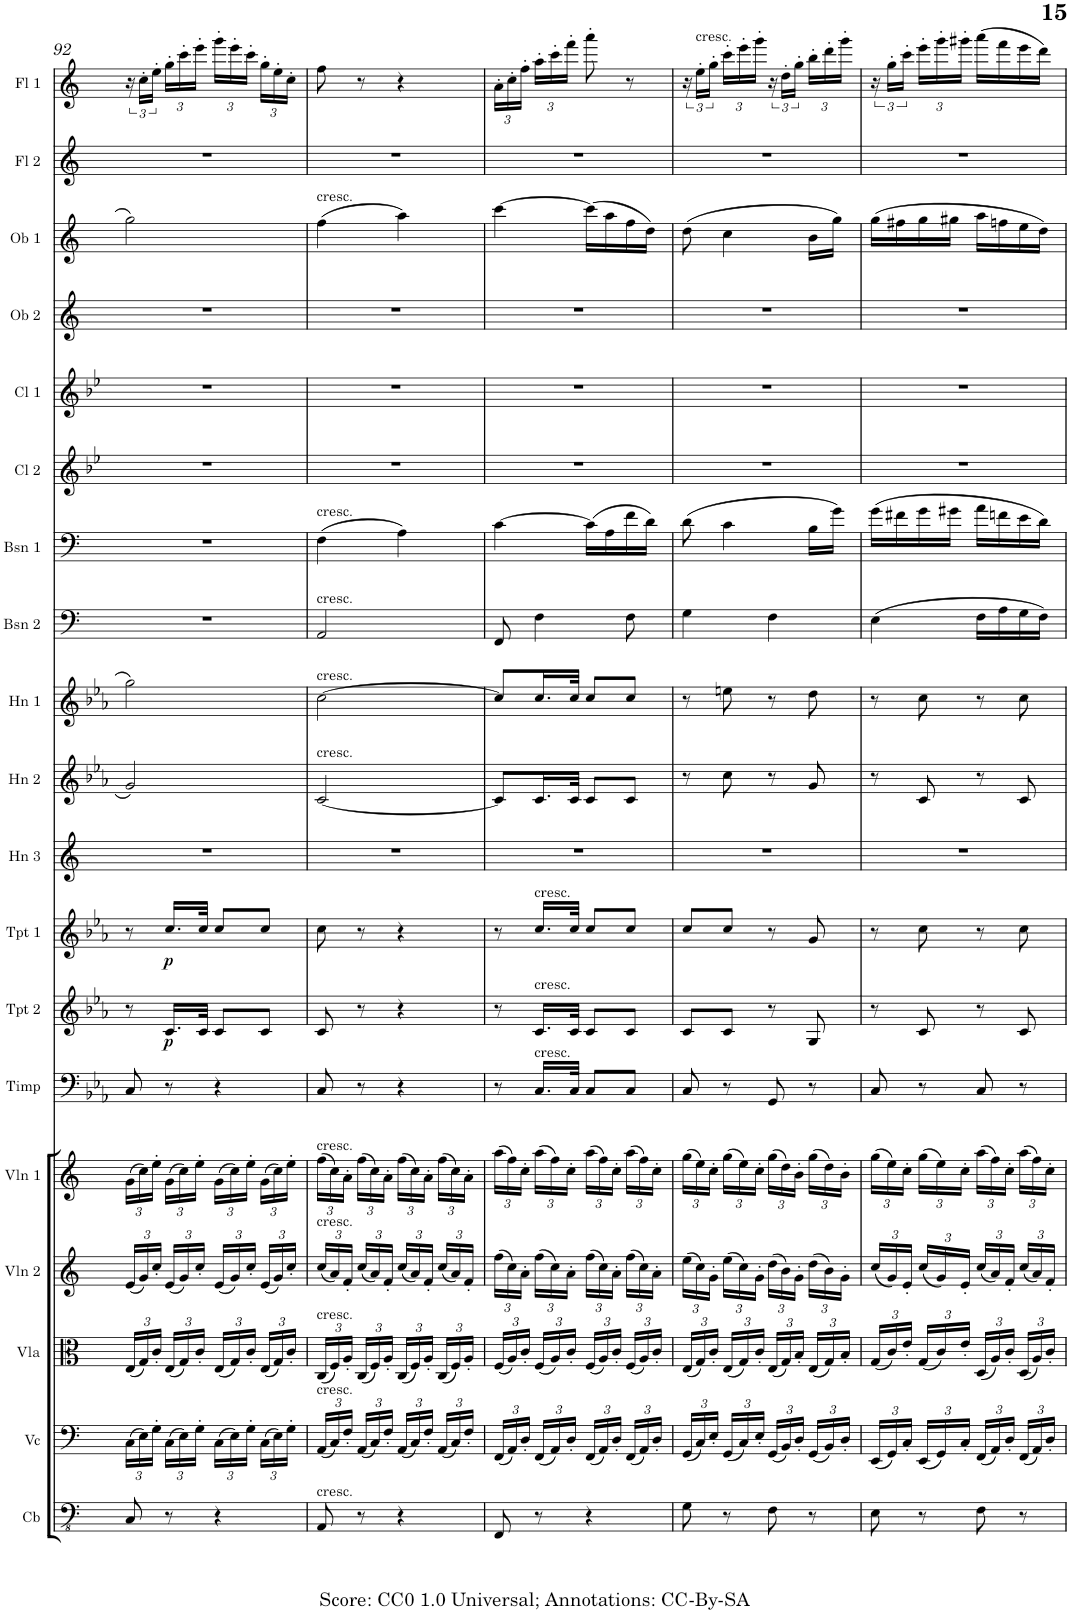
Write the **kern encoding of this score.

**kern	**kern	**kern	**kern	**kern	**kern	**kern	**dynam	**kern	**dynam	**kern	**kern	**kern	**kern	**kern	**kern	**kern	**kern	**kern	**kern	**kern
*part19	*part18	*part17	*part16	*part15	*part14	*part13	*part13	*part12	*part12	*part11	*part10	*part9	*part8	*part7	*part6	*part5	*part4	*part3	*part2	*part1
*staff19	*staff18	*staff17	*staff16	*staff15	*staff14	*staff13	*staff13	*staff12	*staff12	*staff11	*staff10	*staff9	*staff8	*staff7	*staff6	*staff5	*staff4	*staff3	*staff2	*staff1
*I"Contrabass	*I"Violoncello	*I"Viola	*I"Violin 2	*I"Violin 1	*I"Timpani	*I"C Trumpet 2	*	*I"C Trumpet 1	*	*I"Eb Horn 3	*I"C Horn 2	*I"C Horn 1	*I"Bassoon 2	*I"Bassoon 1	*I"Bb Clarinet 3	*I"Bb Clarinet 1	*I"Oboe 2	*I"Oboe 1	*I"Flute 2	*I"Flute 1
*I'Cb	*I'Vc	*I'Vla	*I'Vln 2	*I'Vln 1	*I'Timp	*I'Tpt 2	*	*I'Tpt 1	*	*I'Hn 3	*I'Hn 2	*I'Hn 1	*I'Bsn 2	*I'Bsn 1	*I'Cl 2	*I'Cl 1	*I'Ob 2	*I'Ob 1	*I'Fl 2	*I'Fl 1
!!LO:PB:g=z
*clefFv4	*clefF4	*clefC3	*clefG2	*clefG2	*clefF4	*clefG2	*	*clefG2	*	*clefG2	*clefG2	*clefG2	*clefF4	*clefF4	*clefG2	*clefG2	*clefG2	*clefG2	*clefG2	*clefG2
*	*	*	*	*	*	*	*	*	*	*Trd5c9	*Trd7c12	*Trd7c12	*	*	*Trd1c2	*Trd1c2	*	*	*	*
*k[]	*k[]	*k[]	*k[]	*k[]	*k[b-e-a-]	*k[b-e-a-]	*	*k[b-e-a-]	*	*k[]	*k[b-e-a-]	*k[b-e-a-]	*k[]	*k[]	*k[b-e-]	*k[b-e-]	*k[]	*k[]	*k[]	*k[]
*C:	*C:	*C:	*C:	*C:	*	*	*	*	*	*	*	*	*C:	*C:	*	*	*C:	*C:	*C:	*C:
*M2/4	*M2/4	*M2/4	*M2/4	*M2/4	*M2/4	*M2/4	*	*M2/4	*	*M2/4	*M2/4	*M2/4	*M2/4	*M2/4	*M2/4	*M2/4	*M2/4	*M2/4	*M2/4	*M2/4
*	*Xbrackettup	*Xbrackettup	*Xbrackettup	*Xbrackettup	*	*	*	*	*	*	*	*	*	*	*	*	*	*	*	*
=92	=92	=92	=92	=92	=92	=92	=92	=92	=92	=92	=92	=92	=92	=92	=92	=92	=92	=92	=92	=92
8CC/	(24C\LL	(24E/LL	(24e/LL	(24g\LL	8C/	8r	.	8r	.	2r	2g/	2gg\	2r	2r	2r	2r	2r	2gg\	2r	24r
.	24E\)	24G/)	24g/)	24cc\)	.	.	.	.	.	.	.	.	.	.	.	.	.	.	.	24cc'\LL
.	24G'\JJ	24c'/JJ	24cc'/JJ	24ee'\JJ	.	.	.	.	.	.	.	.	.	.	.	.	.	.	.	24ee'\JJ
*	*	*	*	*	*	*	*	*	*	*	*	*	*	*	*	*	*	*	*	*Xbrackettup
!	!	!	!	!	!	!	!LO:DY:b	!	!LO:DY:b	!	!	!	!	!	!	!	!	!	!	!
8r	(24C\LL	(24E/LL	(24e/LL	(24g\LL	8r	16.c/LL	p	16.cc/LL	p	.	.	.	.	.	.	.	.	.	.	24gg'\LL
.	24E\)	24G/)	24g/)	24cc\)	.	.	.	.	.	.	.	.	.	.	.	.	.	.	.	24ccc'\
.	24G'\JJ	24c'/JJ	24cc'/JJ	24ee'\JJ	.	.	.	.	.	.	.	.	.	.	.	.	.	.	.	24eee'\JJ
.	.	.	.	.	.	32c/JJk	.	32cc/JJk	.	.	.	.	.	.	.	.	.	.	.	.
4r	(24C\LL	(24E/LL	(24e/LL	(24g\LL	4r	8c/L	.	8cc/L	.	.	.	.	.	.	.	.	.	.	.	24ggg'\LL
.	24E\)	24G/)	24g/)	24cc\)	.	.	.	.	.	.	.	.	.	.	.	.	.	.	.	24eee'\
.	24G'\JJ	24c'/JJ	24cc'/JJ	24ee'\JJ	.	.	.	.	.	.	.	.	.	.	.	.	.	.	.	24ccc'\JJ
.	(24C\LL	(24E/LL	(24e/LL	(24g\LL	.	8c/J	.	8cc/J	.	.	.	.	.	.	.	.	.	.	.	24gg'\LL
.	24E\)	24G/)	24g/)	24cc\)	.	.	.	.	.	.	.	.	.	.	.	.	.	.	.	24ee'\
.	24G'\JJ	24c'/JJ	24cc'/JJ	24ee'\JJ	.	.	.	.	.	.	.	.	.	.	.	.	.	.	.	24cc'\JJ
=93	=93	=93	=93	=93	=93	=93	=93	=93	=93	=93	=93	=93	=93	=93	=93	=93	=93	=93	=93	=93
!	!	!	!	!	!	!	!	!	!	!	!	!	!	!	!	!	!	!LO:TX:a:t=cresc.	!	!
!	!	!	!	!	!	!	!	!	!	!	!	!	!	!LO:TX:a:t=cresc.	!	!	!	!	!	!
!	!	!	!	!	!	!	!	!	!	!	!	!	!LO:TX:a:t=cresc.	!	!	!	!	!	!	!
!	!	!	!	!	!	!	!	!	!	!	!	!LO:TX:a:t=cresc.	!	!	!	!	!	!	!	!
!	!	!	!	!	!	!	!	!	!	!	!LO:TX:a:t=cresc.	!	!	!	!	!	!	!	!	!
!	!	!	!	!LO:TX:a:t=cresc.	!	!	!	!	!	!	!	!	!	!	!	!	!	!	!	!
!	!	!	!LO:TX:a:t=cresc.	!	!	!	!	!	!	!	!	!	!	!	!	!	!	!	!	!
!	!	!LO:TX:a:t=cresc.	!	!	!	!	!	!	!	!	!	!	!	!	!	!	!	!	!	!
!	!LO:TX:a:t=cresc.	!	!	!	!	!	!	!	!	!	!	!	!	!	!	!	!	!	!	!
!LO:TX:a:t=cresc.	!	!	!	!	!	!	!	!	!	!	!	!	!	!	!	!	!	!	!	!
8AAA/	(24AA/LL	(24C/LL	(24cc/LL	(24ff\LL	8C/	8c/	.	8cc\	.	2r	[2c/	[2cc\	2AA/	(4F\	2r	2r	2r	(4ff\	2r	8ff\
.	24C/)	24F/)	24a/)	24cc\)	.	.	.	.	.	.	.	.	.	.	.	.	.	.	.	.
.	24F'/JJ	24A'/JJ	24f'/JJ	24a'\JJ	.	.	.	.	.	.	.	.	.	.	.	.	.	.	.	.
8r	(24AA/LL	(24C/LL	(24cc/LL	(24ff\LL	8r	8r	.	8r	.	.	.	.	.	.	.	.	.	.	.	8r
.	24C/)	24F/)	24a/)	24cc\)	.	.	.	.	.	.	.	.	.	.	.	.	.	.	.	.
.	24F'/JJ	24A'/JJ	24f'/JJ	24a'\JJ	.	.	.	.	.	.	.	.	.	.	.	.	.	.	.	.
4r	(24AA/LL	(24C/LL	(24cc/LL	(24ff\LL	4r	4r	.	4r	.	.	.	.	.	4A\)	.	.	.	4aa\)	.	4r
.	24C/)	24F/)	24a/)	24cc\)	.	.	.	.	.	.	.	.	.	.	.	.	.	.	.	.
.	24F'/JJ	24A'/JJ	24f'/JJ	24a'\JJ	.	.	.	.	.	.	.	.	.	.	.	.	.	.	.	.
.	(24AA/LL	(24C/LL	(24cc/LL	(24ff\LL	.	.	.	.	.	.	.	.	.	.	.	.	.	.	.	.
.	24C/)	24F/)	24a/)	24cc\)	.	.	.	.	.	.	.	.	.	.	.	.	.	.	.	.
.	24F'/JJ	24A'/JJ	24f'/JJ	24a'\JJ	.	.	.	.	.	.	.	.	.	.	.	.	.	.	.	.
=94	=94	=94	=94	=94	=94	=94	=94	=94	=94	=94	=94	=94	=94	=94	=94	=94	=94	=94	=94	=94
8FFF/	(24FF/LL	(24F/LL	(24ff\LL	(24aa\LL	8r	8r	.	8r	.	2r	8c/L]	8cc/L]	8FF/	[4c\	2r	2r	2r	[4ccc\	2r	24a'\LL
.	24AA/)	24A/)	24cc\)	24ff\)	.	.	.	.	.	.	.	.	.	.	.	.	.	.	.	24cc'\
.	24D'/JJ	24c'/JJ	24a'\JJ	24cc'\JJ	.	.	.	.	.	.	.	.	.	.	.	.	.	.	.	24ff'\JJ
!	!	!	!	!	!	!	!	!LO:TX:a:t=cresc.	!	!	!	!	!	!	!	!	!	!	!	!
!	!	!	!	!	!	!LO:TX:a:t=cresc.	!	!	!	!	!	!	!	!	!	!	!	!	!	!
!	!	!	!	!	!LO:TX:a:t=cresc.	!	!	!	!	!	!	!	!	!	!	!	!	!	!	!
8r	(24FF/LL	(24F/LL	(24ff\LL	(24aa\LL	16.C/LL	16.c/LL	.	16.cc/LL	.	.	16.c/L	16.cc/L	4F\	.	.	.	.	.	.	24aa'\LL
.	24AA/)	24A/)	24cc\)	24ff\)	.	.	.	.	.	.	.	.	.	.	.	.	.	.	.	24ccc'\
.	24D'/JJ	24c'/JJ	24a'\JJ	24cc'\JJ	.	.	.	.	.	.	.	.	.	.	.	.	.	.	.	24fff'\JJ
.	.	.	.	.	32C/JJk	32c/JJk	.	32cc/JJk	.	.	32c/JJk	32cc/JJk	.	.	.	.	.	.	.	.
4r	(24FF/LL	(24F/LL	(24ff\LL	(24aa\LL	8C/L	8c/L	.	8cc/L	.	.	8c/L	8cc/L	.	(16c\LL]	.	.	.	(16ccc\LL]	.	8aaa'\
.	24AA/)	24A/)	24cc\)	24ff\)	.	.	.	.	.	.	.	.	.	.	.	.	.	.	.	.
.	.	.	.	.	.	.	.	.	.	.	.	.	.	16A\	.	.	.	16aa\	.	.
.	24D'/JJ	24c'/JJ	24a'\JJ	24cc'\JJ	.	.	.	.	.	.	.	.	.	.	.	.	.	.	.	.
.	(24FF/LL	(24F/LL	(24ff\LL	(24aa\LL	8C/J	8c/J	.	8cc/J	.	.	8c/J	8cc/J	8F\	16f\	.	.	.	16ff\	.	8r
.	24AA/)	24A/)	24cc\)	24ff\)	.	.	.	.	.	.	.	.	.	.	.	.	.	.	.	.
.	.	.	.	.	.	.	.	.	.	.	.	.	.	16d\JJ)	.	.	.	16dd\JJ)	.	.
.	24D'/JJ	24c'/JJ	24a'\JJ	24cc'\JJ	.	.	.	.	.	.	.	.	.	.	.	.	.	.	.	.
=95	=95	=95	=95	=95	=95	=95	=95	=95	=95	=95	=95	=95	=95	=95	=95	=95	=95	=95	=95	=95
*	*	*	*	*	*	*	*	*	*	*	*	*	*	*	*	*	*	*	*	*brackettup
8GG\	(24GG/LL	(24E/LL	(24ee\LL	(24gg\LL	8C/	8c/L	.	8cc/L	.	2r	8r	8r	4G\	(8d\	2r	2r	2r	(8dd\	2r	24r
!	!	!	!	!	!	!	!	!	!	!	!	!	!	!	!	!	!	!	!	!LO:TX:a:t=cresc.
.	24C/)	24G/)	24cc\)	24ee\)	.	.	.	.	.	.	.	.	.	.	.	.	.	.	.	24ee'\LL
.	24E'/JJ	24c'/JJ	24g'\JJ	24cc'\JJ	.	.	.	.	.	.	.	.	.	.	.	.	.	.	.	24gg'\JJ
*	*	*	*	*	*	*	*	*	*	*	*	*	*	*	*	*	*	*	*	*Xbrackettup
8r	(24GG/LL	(24E/LL	(24ee\LL	(24gg\LL	8r	8c/J	.	8cc/J	.	.	8cc\	8een\	.	4c\	.	.	.	4cc\	.	24ccc'\LL
.	24C/)	24G/)	24cc\)	24ee\)	.	.	.	.	.	.	.	.	.	.	.	.	.	.	.	24eee'\
.	24E'/JJ	24c'/JJ	24g'\JJ	24cc'\JJ	.	.	.	.	.	.	.	.	.	.	.	.	.	.	.	24ggg'\JJ
*	*	*	*	*	*	*	*	*	*	*	*	*	*	*	*	*	*	*	*	*brackettup
8FF\	(24GG/LL	(24E/LL	(24dd\LL	(24gg\LL	8GG/	8r	.	8r	.	.	8r	8r	4F\	.	.	.	.	.	.	24r
.	24BB/)	24G/)	24b\)	24dd\)	.	.	.	.	.	.	.	.	.	.	.	.	.	.	.	24dd'\LL
.	24D'/JJ	24B'/JJ	24g'\JJ	24b'\JJ	.	.	.	.	.	.	.	.	.	.	.	.	.	.	.	24gg'\JJ
*	*	*	*	*	*	*	*	*	*	*	*	*	*	*	*	*	*	*	*	*Xbrackettup
8r	(24GG/LL	(24E/LL	(24dd\LL	(24gg\LL	8r	8G/	.	8g/	.	.	8g/	8dd\	.	16B\LL	.	.	.	16b\LL	.	24bb'\LL
.	24BB/)	24G/)	24b\)	24dd\)	.	.	.	.	.	.	.	.	.	.	.	.	.	.	.	24ddd'\
.	.	.	.	.	.	.	.	.	.	.	.	.	.	16g\JJ)	.	.	.	16gg\JJ)	.	.
.	24D'/JJ	24B'/JJ	24g'\JJ	24b'\JJ	.	.	.	.	.	.	.	.	.	.	.	.	.	.	.	24ggg'\JJ
=96	=96	=96	=96	=96	=96	=96	=96	=96	=96	=96	=96	=96	=96	=96	=96	=96	=96	=96	=96	=96
*	*	*	*	*	*	*	*	*	*	*	*	*	*	*	*	*	*	*	*	*brackettup
8EE\	(24EE/LL	(24G/LL	(24cc/LL	(24gg\LL	8C/	8r	.	8r	.	2r	8r	8r	(4E\	(16g\LL	2r	2r	2r	(16gg\LL	2r	24r
.	24GG/)	24c/)	24g/)	24ee\)	.	.	.	.	.	.	.	.	.	.	.	.	.	.	.	24gg'\LL
.	.	.	.	.	.	.	.	.	.	.	.	.	.	16f#X\	.	.	.	16ff#X\	.	.
.	24C'/JJ	24e'/JJ	24e'/JJ	24cc'\JJ	.	.	.	.	.	.	.	.	.	.	.	.	.	.	.	24ccc'\JJ
*	*	*	*	*	*	*	*	*	*	*	*	*	*	*	*	*	*	*	*	*Xbrackettup
8r	(24EE/LL	(24G/LL	(24cc/LL	(24gg\LL	8r	8c/	.	8cc\	.	.	8c/	8cc\	.	16g\	.	.	.	16gg\	.	24eee'\LL
.	24GG/)	24c/)	24g/)	24ee\)	.	.	.	.	.	.	.	.	.	.	.	.	.	.	.	24ggg'\
.	.	.	.	.	.	.	.	.	.	.	.	.	.	16g#X\JJ	.	.	.	16gg#X\JJ	.	.
.	24C'/JJ	24e'/JJ	24e'/JJ	24cc'\JJ	.	.	.	.	.	.	.	.	.	.	.	.	.	.	.	24ggg#X'\JJ
8FF\	(24FF/LL	(24D/LL	(24cc/LL	(24aa\LL	8C/	8r	.	8r	.	.	8r	8r	16F\LL	16a\LL	.	.	.	16aa\LL	.	(16aaa\LL
.	24AA/)	24A/)	24a/)	24ff\)	.	.	.	.	.	.	.	.	.	.	.	.	.	.	.	.
.	.	.	.	.	.	.	.	.	.	.	.	.	16A\	16fn\	.	.	.	16ffn\	.	16fff\
.	24D'/JJ	24c'/JJ	24f'/JJ	24cc'\JJ	.	.	.	.	.	.	.	.	.	.	.	.	.	.	.	.
8r	(24FF/LL	(24D/LL	(24cc/LL	(24aa\LL	8r	8c/	.	8cc\	.	.	8c/	8cc\	16G\	16e\	.	.	.	16ee\	.	16eee\
.	24AA/)	24A/)	24a/)	24ff\)	.	.	.	.	.	.	.	.	.	.	.	.	.	.	.	.
.	.	.	.	.	.	.	.	.	.	.	.	.	16F\JJ)	16d\JJ)	.	.	.	16dd\JJ)	.	16ddd\JJ)
.	24D'/JJ	24c'/JJ	24f'/JJ	24cc'\JJ	.	.	.	.	.	.	.	.	.	.	.	.	.	.	.	.
=	=	=	=	=	=	=	=	=	=	=	=	=	=	=	=	=	=	=	=	=
*-	*-	*-	*-	*-	*-	*-	*-	*-	*-	*-	*-	*-	*-	*-	*-	*-	*-	*-	*-	*-
